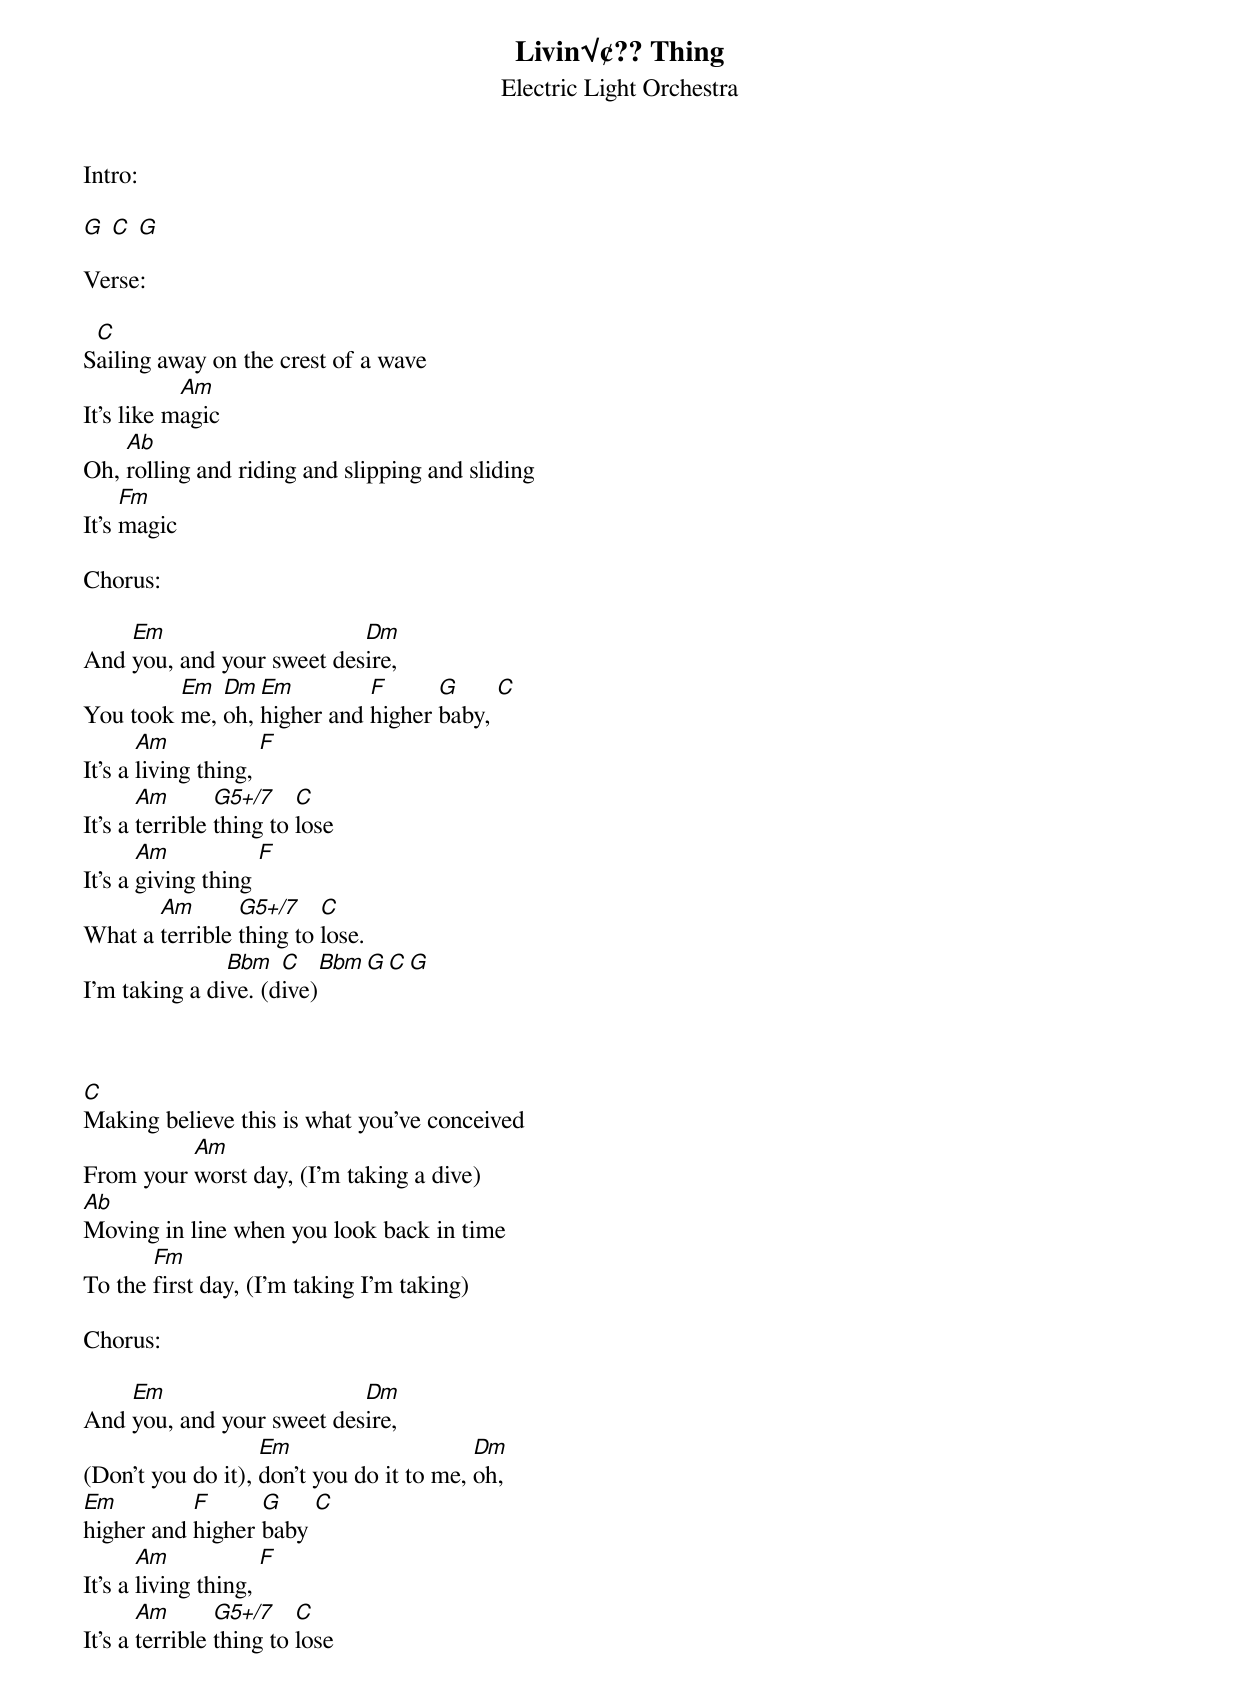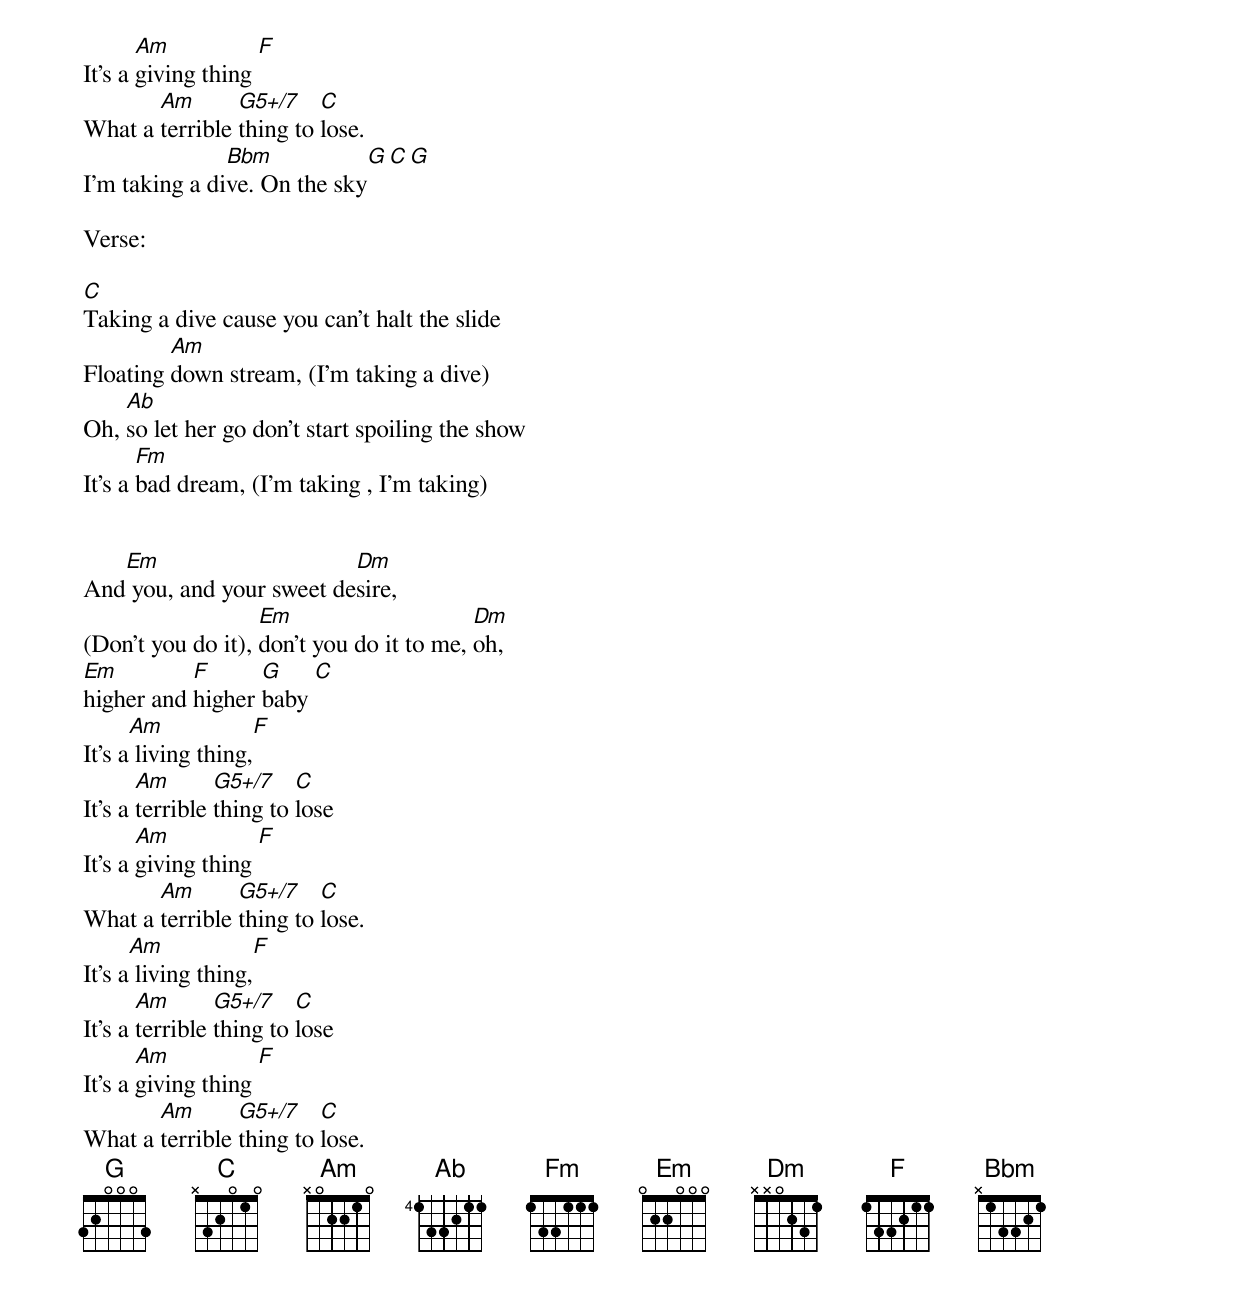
{t:Livin√¢?? Thing}
{st:Electric Light Orchestra}

Intro:

[G] [C] [G]

Verse:

S[C]ailing away on the crest of a wave
It's like m[Am]agic
Oh, [Ab]rolling and riding and slipping and sliding
It's [Fm]magic

Chorus:

And [Em]you, and your sweet des[Dm]ire,
You took [Em]me, [Dm]oh, [Em]higher and [F]higher [G]baby, [C]
It's a [Am]living thing, [F]
It's a [Am]terrible [G5+/7]thing to [C]lose
It's a [Am]giving thing [F]
What a [Am]terrible [G5+/7]thing to [C]lose.
I'm taking a di[Bbm]ve. (d[C]ive)[Bbm][G][C][G]



[C]Making believe this is what you've conceived
From your [Am]worst day, (I'm taking a dive)
[Ab]Moving in line when you look back in time
To the [Fm]first day, (I'm taking I'm taking)

Chorus:

And [Em]you, and your sweet des[Dm]ire,
(Don't you do it), [Em]don't you do it to me, [Dm]oh,
[Em]higher and [F]higher [G]baby [C]
It's a [Am]living thing, [F]
It's a [Am]terrible [G5+/7]thing to [C]lose
It's a [Am]giving thing [F]
What a [Am]terrible [G5+/7]thing to [C]lose.
I'm taking a di[Bbm]ve. On the sky[G][C][G]

Verse:

[C]Taking a dive cause you can't halt the slide
Floating [Am]down stream, (I'm taking a dive)
Oh, [Ab]so let her go don't start spoiling the show
It's a [Fm]bad dream, (I'm taking , I'm taking)


And[Em] you, and your sweet de[Dm]sire,
(Don't you do it), [Em]don't you do it to me, [Dm]oh,
[Em]higher and [F]higher [G]baby [C]
It's a[Am] living thing,[F]
It's a [Am]terrible [G5+/7]thing to [C]lose
It's a [Am]giving thing [F]
What a [Am]terrible [G5+/7]thing to [C]lose.
It's a[Am] living thing,[F]
It's a [Am]terrible [G5+/7]thing to [C]lose
It's a [Am]giving thing [F]
What a [Am]terrible [G5+/7]thing to [C]lose.
